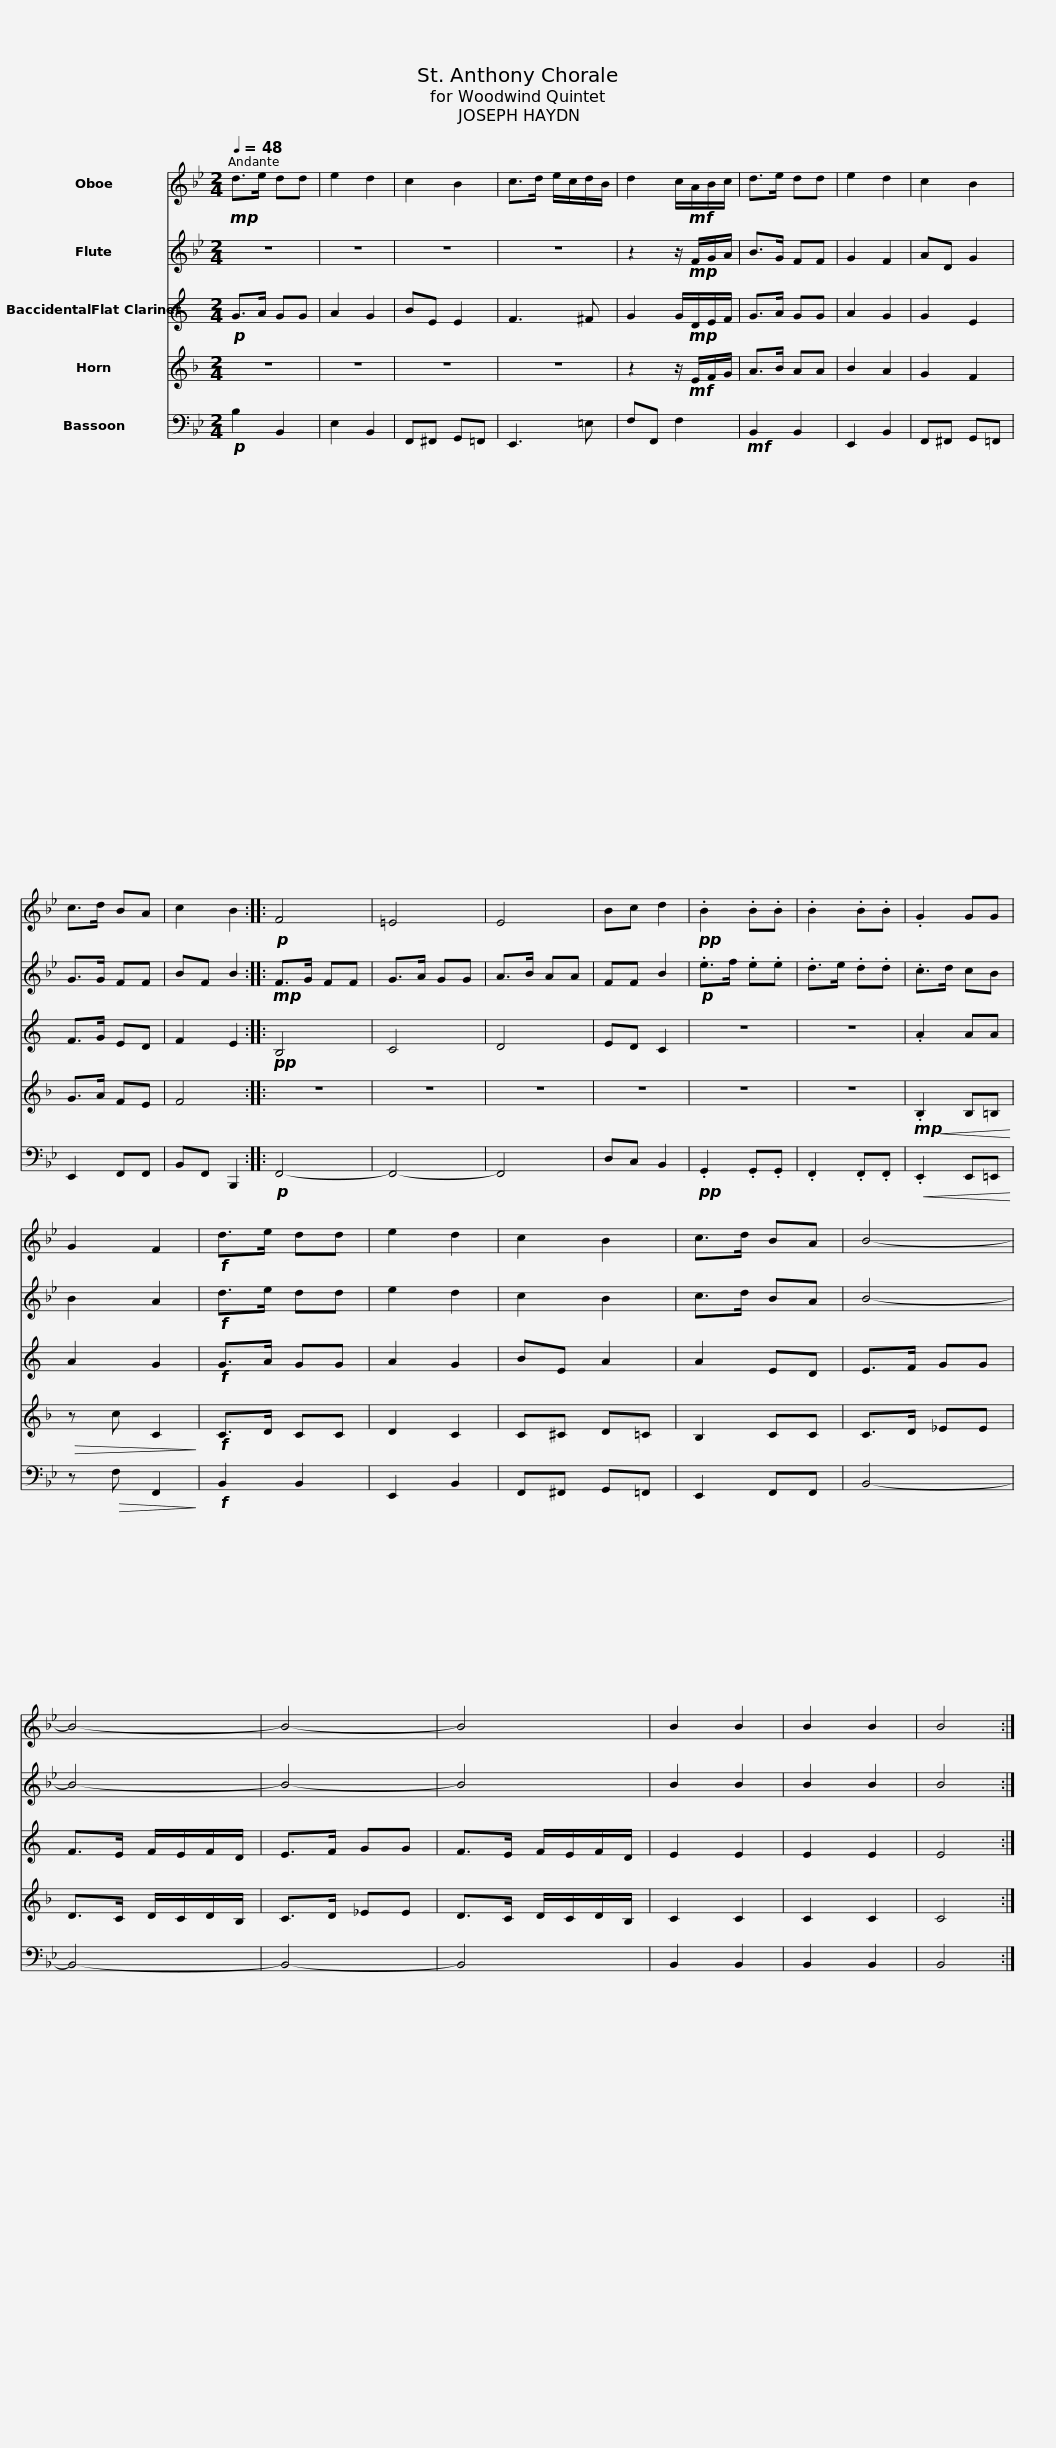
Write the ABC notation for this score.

X:1
%%score 1 2 3 4 5
L:1/8
Q:1/4=48
M:2/4
I:linebreak $
K:Bb
V:1 treble
V:2 treble
V:3 treble transpose=-2
V:4 treble transpose=-7
V:5 bass
V:1
!mp! d>e dd | e2 d2 | c2 B2 | c>d e/c/d/B/ | d2 c/!mf!A/B/c/ | %5
 d>e dd | e2 d2 | c2 B2 |$ c>d BA | c2 B2 :: %10
!p! F4 | =E4 | E4 | Bc d2 |!pp! .B2 .B.B | %15
 .B2 .B.B | .G2 GG |$ G2 F2 |!f! d>e dd | e2 d2 | %20
 c2 B2 | c>d BA | B4- | B4- | B4- |$ %25
 B4 | B2 B2 | B2 B2 | B4 :| %29
V:2
 z4 | z4 | z4 | z4 | z2 z/!mp! F/G/A/ | %5
 B>G FF | G2 F2 | AD G2 |$ G>G FF | BF B2 :: %10
!mp! F>G FF | G>A GG | A>B AA | FF B2 |!p! .e>f .e.e | %15
 .d>e .d.d | .c>d cB |$ B2 A2 |!f! d>e dd | e2 d2 | %20
 c2 B2 | c>d BA | B4- | B4- | B4- |$ %25
 B4 | B2 B2 | B2 B2 | B4 :| %29
V:3
[K:C]!p! G>A GG | A2 G2 | BE E2 | F3 ^F | G2 G/!mp!D/E/F/ | %5
 G>A GG | A2 G2 | G2 E2 |$ F>G ED | F2 E2 :: %10
!pp! B,4 | C4 | D4 | ED C2 | z4 | %15
 z4 | .A2 AA |$ A2 G2 |!f! G>A GG | A2 G2 | %20
 BE A2 | A2 ED | E>F GG | F>E F/E/F/D/ | E>F GG |$ %25
 F>E F/E/F/D/ | E2 E2 | E2 E2 | E4 :| %29
V:4
[K:F] z4 | z4 | z4 | z4 | z2 z/!mf! E/F/G/ | %5
 A>B AA | B2 A2 | G2 F2 |$ G>A FE | F4 :: %10
 z4 | z4 | z4 | z4 | z4 | %15
 z4 |!mp!!<(! .B,2 B,=B,!<)! |$!>(! z c C2!>)! |!f! C>D CC | D2 C2 | %20
 C^C D=C | B,2 CC | C>D _EE | D>C D/C/D/B,/ | C>D _EE |$ %25
 D>C D/C/D/B,/ | C2 C2 | C2 C2 | C4 :| %29
V:5
!p! B,2 B,,2 | E,2 B,,2 | F,,^F,, G,,=F,, | E,,3 =E, | F,F,, F,2 | %5
!mf! B,,2 B,,2 | E,,2 B,,2 | F,,^F,, G,,=F,, |$ E,,2 F,,F,, | B,,F,, B,,,2 :: %10
!p! F,,4- | F,,4- | F,,4 | D,C, B,,2 |!pp! .G,,2 .G,,.G,, | %15
 .F,,2 .F,,.F,, |!<(! .E,,2 E,,=E,,!<)! |$ z!>(! F, F,,2!>)! |!f! B,,2 B,,2 | E,,2 B,,2 | %20
 F,,^F,, G,,=F,, | E,,2 F,,F,, | B,,4- | B,,4- | B,,4- |$ %25
 B,,4 | B,,2 B,,2 | B,,2 B,,2 | B,,4 :| %29
